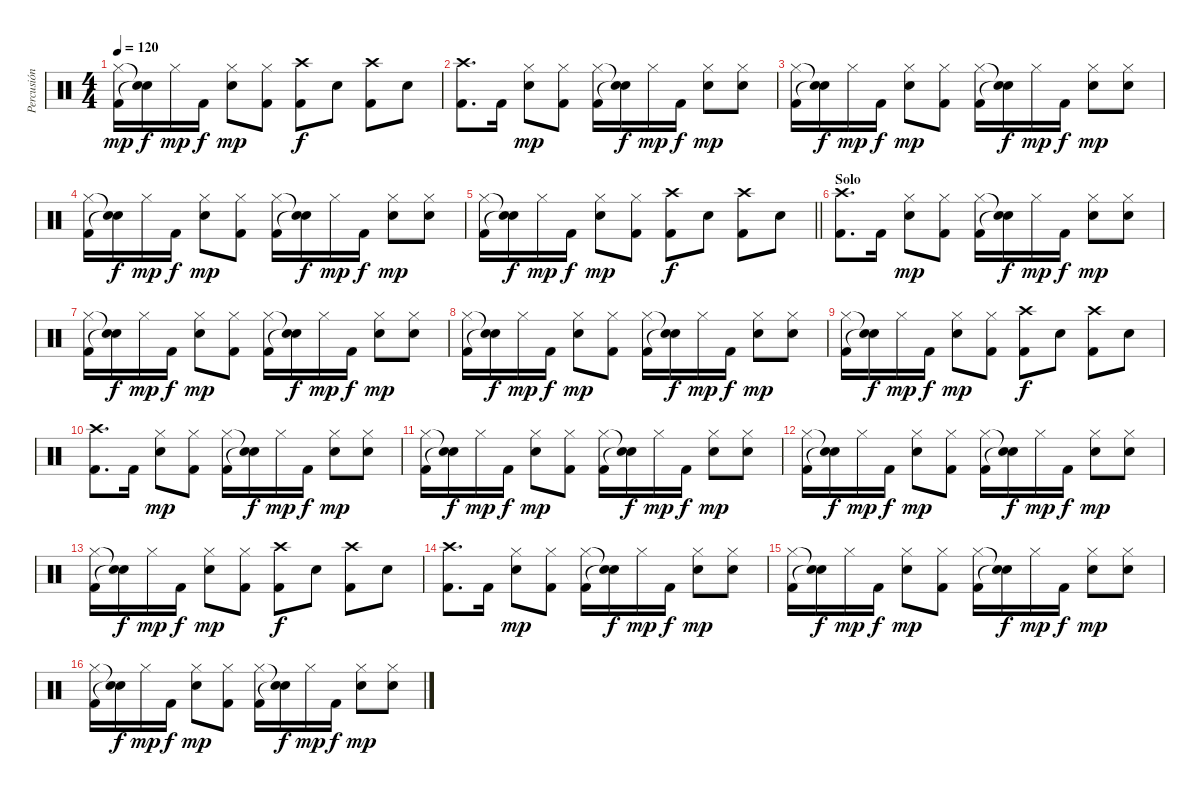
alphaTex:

\track ("Percusión" "Percusión") {instrument percussion}
\staff {score}
\articulation defaults
\ts (4 4)
\tempo 120
\clef neutral
\ks c
("Hi-Hat (closed)" "Kick (hit) 2").16{dy mp} ("Snare (hit)"{t} "Snare (hit)"{t}).16{dy f} "Hi-Hat (closed)".16{dy mp} "Kick (hit) 2".16{dy f} ("Hi-Hat (closed)" "Snare (hit) 2").8{dy mp} ("Hi-Hat (closed)" "Kick (hit) 2").8 ("Crash high (hit)" "Kick (hit) 2").8{dy f} "Snare (hit) 2".8 ("Crash high (hit)" "Kick (hit) 2").8 "Snare (hit) 2".8 |
("Crash high (hit)" "Kick (hit) 2").8{d} "Kick (hit) 2".16 ("Hi-Hat (closed)" "Snare (hit) 2").8{dy mp} ("Hi-Hat (closed)" "Kick (hit) 2").8 ("Hi-Hat (closed)" "Kick (hit) 2").16 ("Snare (hit)"{t} "Snare (hit)"{t}).16{dy f} "Hi-Hat (closed)".16{dy mp} "Kick (hit) 2".16{dy f} ("Hi-Hat (closed)" "Snare (hit) 2").8{dy mp} ("Hi-Hat (closed)" "Snare (hit) 2").8 |
("Hi-Hat (closed)" "Kick (hit) 2").16 ("Snare (hit)"{t} "Snare (hit)"{t}).16{dy f} "Hi-Hat (closed)".16{dy mp} "Kick (hit) 2".16{dy f} ("Hi-Hat (closed)" "Snare (hit) 2").8{dy mp} ("Hi-Hat (closed)" "Kick (hit) 2").8 ("Hi-Hat (closed)" "Kick (hit) 2").16 ("Snare (hit)"{t} "Snare (hit)"{t}).16{dy f} "Hi-Hat (closed)".16{dy mp} "Kick (hit) 2".16{dy f} ("Hi-Hat (closed)" "Snare (hit) 2").8{dy mp} ("Hi-Hat (closed)" "Snare (hit) 2").8 |
("Hi-Hat (closed)" "Kick (hit) 2").16 ("Snare (hit)"{t} "Snare (hit)"{t}).16{dy f} "Hi-Hat (closed)".16{dy mp} "Kick (hit) 2".16{dy f} ("Hi-Hat (closed)" "Snare (hit) 2").8{dy mp} ("Hi-Hat (closed)" "Kick (hit) 2").8 ("Hi-Hat (closed)" "Kick (hit) 2").16 ("Snare (hit)"{t} "Snare (hit)"{t}).16{dy f} "Hi-Hat (closed)".16{dy mp} "Kick (hit) 2".16{dy f} ("Hi-Hat (closed)" "Snare (hit) 2").8{dy mp} ("Hi-Hat (closed)" "Snare (hit) 2").8 |
\barLineRight lightlight
("Hi-Hat (closed)" "Kick (hit) 2").16 ("Snare (hit)"{t} "Snare (hit)"{t}).16{dy f} "Hi-Hat (closed)".16{dy mp} "Kick (hit) 2".16{dy f} ("Hi-Hat (closed)" "Snare (hit) 2").8{dy mp} ("Hi-Hat (closed)" "Kick (hit) 2").8 ("Crash high (hit)" "Kick (hit) 2").8{dy f} "Snare (hit) 2".8 ("Crash high (hit)" "Kick (hit) 2").8 "Snare (hit) 2".8 |
\section ("" "Solo")
("Crash high (hit)" "Kick (hit) 2").8{d} "Kick (hit) 2".16 ("Hi-Hat (closed)" "Snare (hit) 2").8{dy mp} ("Hi-Hat (closed)" "Kick (hit) 2").8 ("Hi-Hat (closed)" "Kick (hit) 2").16 ("Snare (hit)"{t} "Snare (hit)"{t}).16{dy f} "Hi-Hat (closed)".16{dy mp} "Kick (hit) 2".16{dy f} ("Hi-Hat (closed)" "Snare (hit) 2").8{dy mp} ("Hi-Hat (closed)" "Snare (hit) 2").8 |
("Hi-Hat (closed)" "Kick (hit) 2").16 ("Snare (hit)"{t} "Snare (hit)"{t}).16{dy f} "Hi-Hat (closed)".16{dy mp} "Kick (hit) 2".16{dy f} ("Hi-Hat (closed)" "Snare (hit) 2").8{dy mp} ("Hi-Hat (closed)" "Kick (hit) 2").8 ("Hi-Hat (closed)" "Kick (hit) 2").16 ("Snare (hit)"{t} "Snare (hit)"{t}).16{dy f} "Hi-Hat (closed)".16{dy mp} "Kick (hit) 2".16{dy f} ("Hi-Hat (closed)" "Snare (hit) 2").8{dy mp} ("Hi-Hat (closed)" "Snare (hit) 2").8 |
("Hi-Hat (closed)" "Kick (hit) 2").16 ("Snare (hit)"{t} "Snare (hit)"{t}).16{dy f} "Hi-Hat (closed)".16{dy mp} "Kick (hit) 2".16{dy f} ("Hi-Hat (closed)" "Snare (hit) 2").8{dy mp} ("Hi-Hat (closed)" "Kick (hit) 2").8 ("Hi-Hat (closed)" "Kick (hit) 2").16 ("Snare (hit)"{t} "Snare (hit)"{t}).16{dy f} "Hi-Hat (closed)".16{dy mp} "Kick (hit) 2".16{dy f} ("Hi-Hat (closed)" "Snare (hit) 2").8{dy mp} ("Hi-Hat (closed)" "Snare (hit) 2").8 |
("Hi-Hat (closed)" "Kick (hit) 2").16 ("Snare (hit)"{t} "Snare (hit)"{t}).16{dy f} "Hi-Hat (closed)".16{dy mp} "Kick (hit) 2".16{dy f} ("Hi-Hat (closed)" "Snare (hit) 2").8{dy mp} ("Hi-Hat (closed)" "Kick (hit) 2").8 ("Crash high (hit)" "Kick (hit) 2").8{dy f} "Snare (hit) 2".8 ("Crash high (hit)" "Kick (hit) 2").8 "Snare (hit) 2".8 |
("Crash high (hit)" "Kick (hit) 2").8{d} "Kick (hit) 2".16 ("Hi-Hat (closed)" "Snare (hit) 2").8{dy mp} ("Hi-Hat (closed)" "Kick (hit) 2").8 ("Hi-Hat (closed)" "Kick (hit) 2").16 ("Snare (hit)"{t} "Snare (hit)"{t}).16{dy f} "Hi-Hat (closed)".16{dy mp} "Kick (hit) 2".16{dy f} ("Hi-Hat (closed)" "Snare (hit) 2").8{dy mp} ("Hi-Hat (closed)" "Snare (hit) 2").8 |
("Hi-Hat (closed)" "Kick (hit) 2").16 ("Snare (hit)"{t} "Snare (hit)"{t}).16{dy f} "Hi-Hat (closed)".16{dy mp} "Kick (hit) 2".16{dy f} ("Hi-Hat (closed)" "Snare (hit) 2").8{dy mp} ("Hi-Hat (closed)" "Kick (hit) 2").8 ("Hi-Hat (closed)" "Kick (hit) 2").16 ("Snare (hit)"{t} "Snare (hit)"{t}).16{dy f} "Hi-Hat (closed)".16{dy mp} "Kick (hit) 2".16{dy f} ("Hi-Hat (closed)" "Snare (hit) 2").8{dy mp} ("Hi-Hat (closed)" "Snare (hit) 2").8 |
("Hi-Hat (closed)" "Kick (hit) 2").16 ("Snare (hit)"{t} "Snare (hit)"{t}).16{dy f} "Hi-Hat (closed)".16{dy mp} "Kick (hit) 2".16{dy f} ("Hi-Hat (closed)" "Snare (hit) 2").8{dy mp} ("Hi-Hat (closed)" "Kick (hit) 2").8 ("Hi-Hat (closed)" "Kick (hit) 2").16 ("Snare (hit)"{t} "Snare (hit)"{t}).16{dy f} "Hi-Hat (closed)".16{dy mp} "Kick (hit) 2".16{dy f} ("Hi-Hat (closed)" "Snare (hit) 2").8{dy mp} ("Hi-Hat (closed)" "Snare (hit) 2").8 |
("Hi-Hat (closed)" "Kick (hit) 2").16 ("Snare (hit)"{t} "Snare (hit)"{t}).16{dy f} "Hi-Hat (closed)".16{dy mp} "Kick (hit) 2".16{dy f} ("Hi-Hat (closed)" "Snare (hit) 2").8{dy mp} ("Hi-Hat (closed)" "Kick (hit) 2").8 ("Crash high (hit)" "Kick (hit) 2").8{dy f} "Snare (hit) 2".8 ("Crash high (hit)" "Kick (hit) 2").8 "Snare (hit) 2".8 |
("Crash high (hit)" "Kick (hit) 2").8{d} "Kick (hit) 2".16 ("Hi-Hat (closed)" "Snare (hit) 2").8{dy mp} ("Hi-Hat (closed)" "Kick (hit) 2").8 ("Hi-Hat (closed)" "Kick (hit) 2").16 ("Snare (hit)"{t} "Snare (hit)"{t}).16{dy f} "Hi-Hat (closed)".16{dy mp} "Kick (hit) 2".16{dy f} ("Hi-Hat (closed)" "Snare (hit) 2").8{dy mp} ("Hi-Hat (closed)" "Snare (hit) 2").8 |
("Hi-Hat (closed)" "Kick (hit) 2").16 ("Snare (hit)"{t} "Snare (hit)"{t}).16{dy f} "Hi-Hat (closed)".16{dy mp} "Kick (hit) 2".16{dy f} ("Hi-Hat (closed)" "Snare (hit) 2").8{dy mp} ("Hi-Hat (closed)" "Kick (hit) 2").8 ("Hi-Hat (closed)" "Kick (hit) 2").16 ("Snare (hit)"{t} "Snare (hit)"{t}).16{dy f} "Hi-Hat (closed)".16{dy mp} "Kick (hit) 2".16{dy f} ("Hi-Hat (closed)" "Snare (hit) 2").8{dy mp} ("Hi-Hat (closed)" "Snare (hit) 2").8 |
("Hi-Hat (closed)" "Kick (hit) 2").16 ("Snare (hit)"{t} "Snare (hit)"{t}).16{dy f} "Hi-Hat (closed)".16{dy mp} "Kick (hit) 2".16{dy f} ("Hi-Hat (closed)" "Snare (hit) 2").8{dy mp} ("Hi-Hat (closed)" "Kick (hit) 2").8 ("Hi-Hat (closed)" "Kick (hit) 2").16 ("Snare (hit)"{t} "Snare (hit)"{t}).16{dy f} "Hi-Hat (closed)".16{dy mp} "Kick (hit) 2".16{dy f} ("Hi-Hat (closed)" "Snare (hit) 2").8{dy mp} ("Hi-Hat (closed)" "Snare (hit) 2").8
